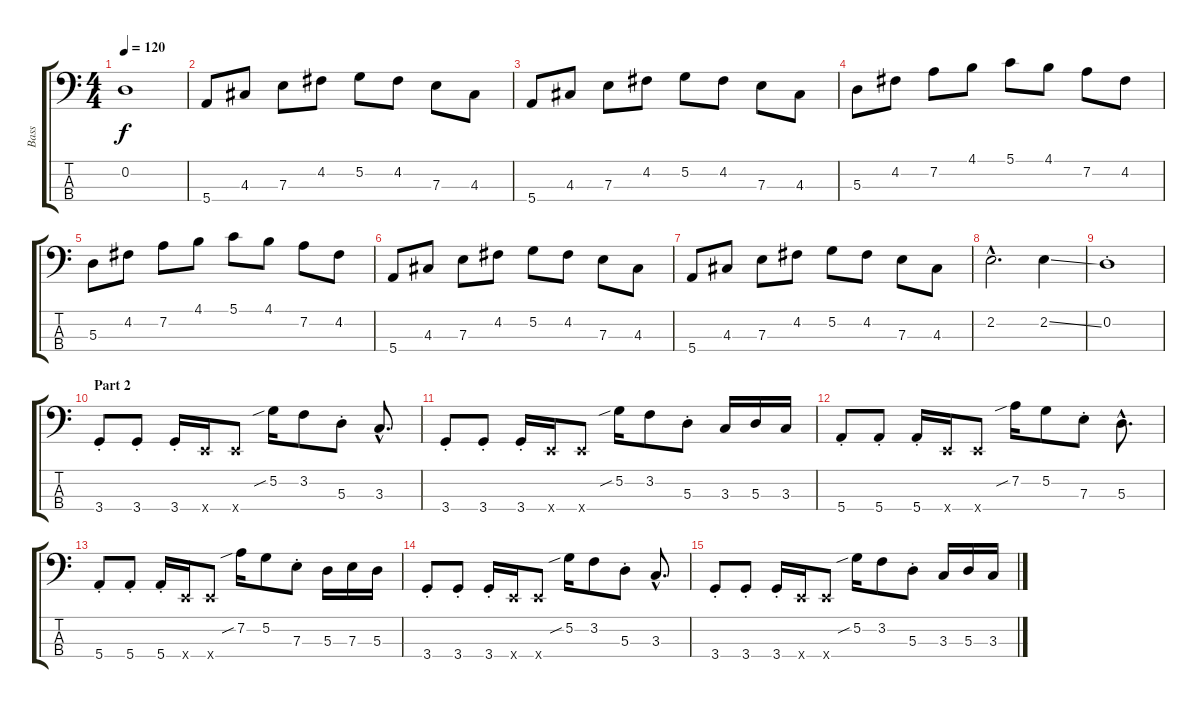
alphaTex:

\track ("Bass" "Bass") {instrument slapbass1}
\staff {score tabs}
\tuning (G2 D2 A1 E1) {hide}
\ts (4 4)
\tempo 120
\clef f4
\ks c
0.2.1{dy f instrument acousticbass} |
5.4.8{instrument acousticbass} 4.3.8 7.3.8 4.2.8 5.2.8 4.2.8 7.3.8 4.3.8 |
5.4.8{instrument acousticbass} 4.3.8 7.3.8 4.2.8 5.2.8 4.2.8 7.3.8 4.3.8 |
5.3.8{instrument acousticbass} 4.2.8 7.2.8 4.1.8 5.1.8 4.1.8 7.2.8 4.2.8 |
5.3.8{instrument acousticbass} 4.2.8 7.2.8 4.1.8 5.1.8 4.1.8 7.2.8 4.2.8 |
5.4.8{instrument acousticbass} 4.3.8 7.3.8 4.2.8 5.2.8 4.2.8 7.3.8 4.3.8 |
5.4.8{instrument acousticbass} 4.3.8 7.3.8 4.2.8 5.2.8 4.2.8 7.3.8 4.3.8 |
2.2{hac}.2{d instrument acousticbass} 2.2{ss}.4 |
0.2{st}.1{instrument acousticbass} |
\section ("" "Part 2")
3.4{st}.8{instrument slapbass1} 3.4{st}.8 3.4{st}.16 0.4{x}.16 0.4{x}.8 5.2{sib}.16 3.2.8 5.3{st}.8 3.3{hac}.8{d} |
3.4{st}.8 3.4{st}.8 3.4{st}.16 0.4{x}.16 0.4{x}.8 5.2{sib}.16 3.2.8 5.3{st}.8 3.3.16 5.3.16 3.3.16 |
5.4{st}.8 5.4{st}.8 5.4{st}.16 0.4{x}.16 0.4{x}.8 7.2{sib}.16 5.2.8 7.3{st}.8 5.3{hac}.8{d} |
5.4{st}.8 5.4{st}.8 5.4{st}.16 0.4{x}.16 0.4{x}.8 7.2{sib}.16 5.2.8 7.3{st}.8 5.3.16 7.3.16 5.3.16 |
3.4{st}.8 3.4{st}.8 3.4{st}.16 0.4{x}.16 0.4{x}.8 5.2{sib}.16 3.2.8 5.3{st}.8 3.3{hac}.8{d} |
3.4{st}.8 3.4{st}.8 3.4{st}.16 0.4{x}.16 0.4{x}.8 5.2{sib}.16 3.2.8 5.3{st}.8 3.3.16 5.3.16 3.3.16
